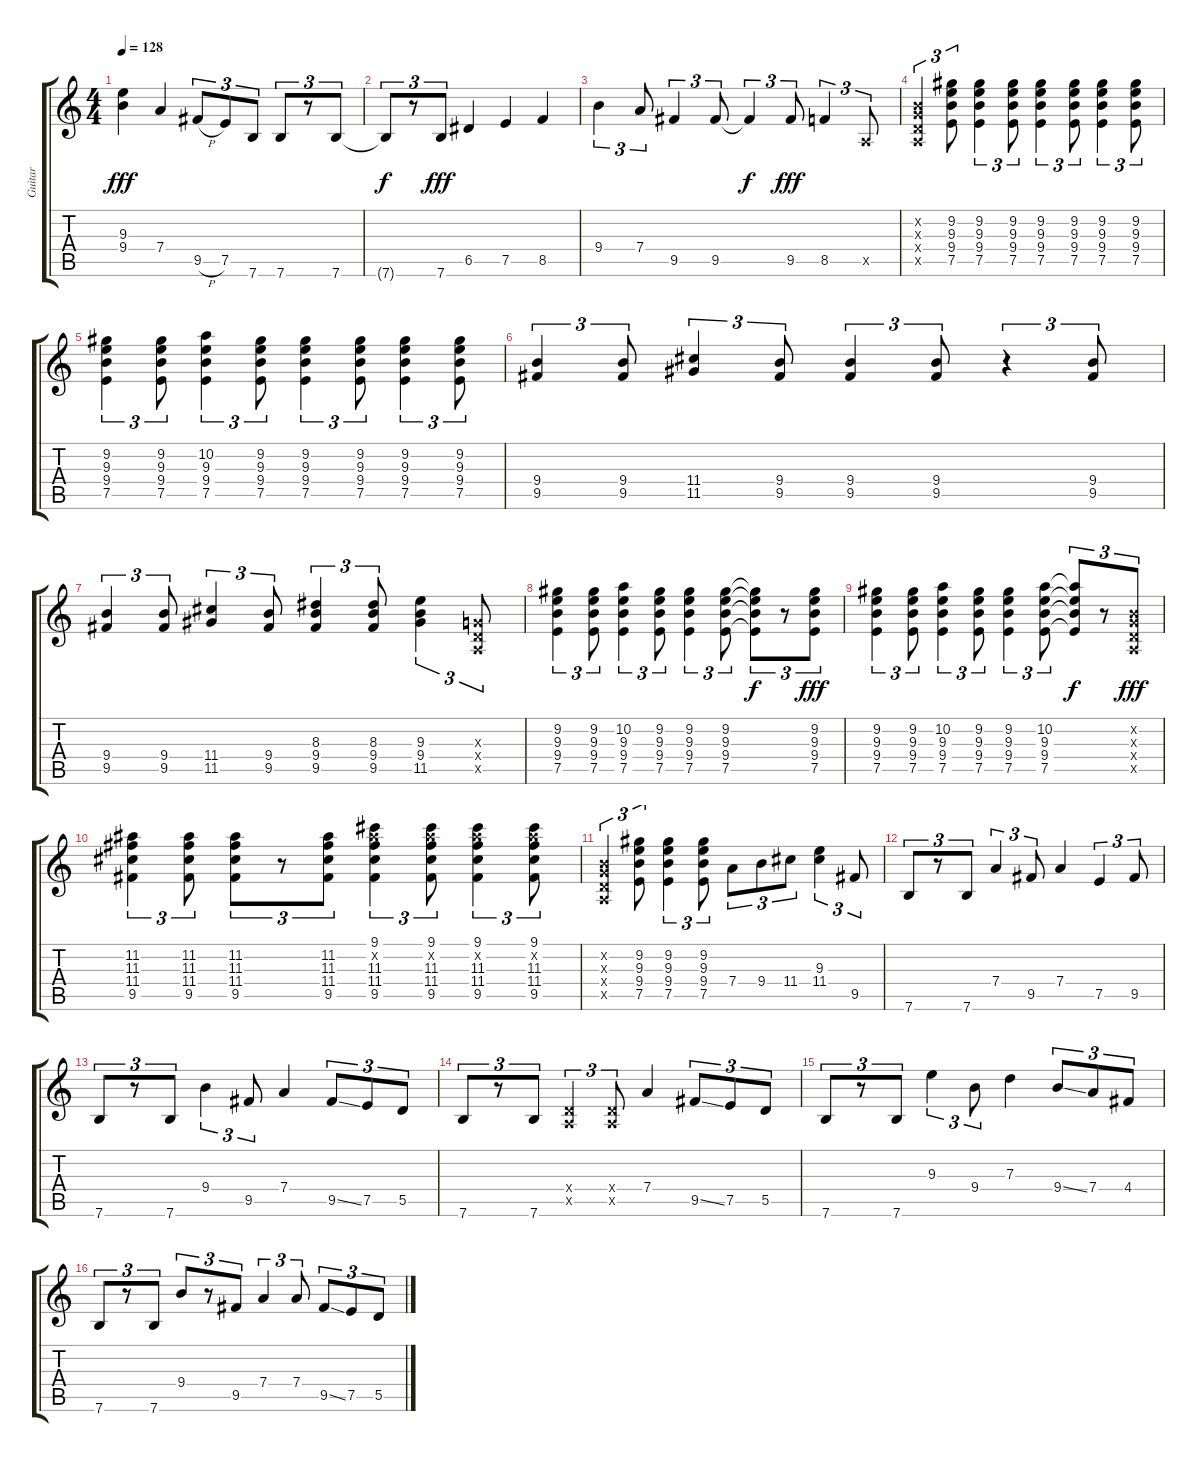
\track ("Guitar" "Guitar") {instrument distortionguitar}
\staff {score tabs}
\tuning (E4 B3 G3 D3 A2 E2) {hide}
\ts (4 4)
\tempo 128
\clef g2
\ks c
(9.3 9.4).4{dy fff} 7.4.4 9.5{h}.8{tu (3 2)} 7.5.8{tu (3 2)} 7.6.8{tu (3 2)} 7.6.8{tu (3 2)} r.8{tu (3 2)} 7.6.8{tu (3 2)} |
7.6{t}.8{tu (3 2) dy f} r.8{tu (3 2)} 7.6.8{tu (3 2) dy fff} 6.5.4 7.5.4 8.5.4 |
9.4.4{tu (3 2)} 7.4.8{tu (3 2)} 9.5.4{tu (3 2)} 9.5.8{tu (3 2)} 9.5{t}.4{tu (3 2) dy f} 9.5.8{tu (3 2) dy fff} 8.5.4{tu (3 2)} 0.5{x}.8{tu (3 2)} |
(0.2{x} 0.3{x} 0.4{x} 0.5{x}).4{tu (3 2)} (9.2 9.3 9.4 7.5).8{tu (3 2)} (9.2 9.3 9.4 7.5).4{tu (3 2)} (9.2 9.3 9.4 7.5).8{tu (3 2)} (9.2 9.3 9.4 7.5).4{tu (3 2)} (9.2 9.3 9.4 7.5).8{tu (3 2)} (9.2 9.3 9.4 7.5).4{tu (3 2)} (9.2 9.3 9.4 7.5).8{tu (3 2)} |
(9.2 9.3 9.4 7.5).4{tu (3 2)} (9.2 9.3 9.4 7.5).8{tu (3 2)} (10.2 9.3 9.4 7.5).4{tu (3 2)} (9.2 9.3 9.4 7.5).8{tu (3 2)} (9.2 9.3 9.4 7.5).4{tu (3 2)} (9.2 9.3 9.4 7.5).8{tu (3 2)} (9.2 9.3 9.4 7.5).4{tu (3 2)} (9.2 9.3 9.4 7.5).8{tu (3 2)} |
(9.4 9.5).4{tu (3 2)} (9.4 9.5).8{tu (3 2)} (11.4 11.5).4{tu (3 2)} (9.4 9.5).8{tu (3 2)} (9.4 9.5).4{tu (3 2)} (9.4 9.5).8{tu (3 2)} r.4{tu (3 2)} (9.4 9.5).8{tu (3 2)} |
(9.4 9.5).4{tu (3 2)} (9.4 9.5).8{tu (3 2)} (11.4 11.5).4{tu (3 2)} (9.4 9.5).8{tu (3 2)} (8.3 9.4 9.5).4{tu (3 2)} (8.3 9.4 9.5).8{tu (3 2)} (9.3 9.4 11.5).4{tu (3 2)} (0.3{x} 0.4{x} 0.5{x}).8{tu (3 2)} |
(9.2 9.3 9.4 7.5).4{tu (3 2)} (9.2 9.3 9.4 7.5).8{tu (3 2)} (10.2 9.3 9.4 7.5).4{tu (3 2)} (9.2 9.3 9.4 7.5).8{tu (3 2)} (9.2 9.3 9.4 7.5).4{tu (3 2)} (9.2 9.3 9.4 7.5).8{tu (3 2)} (9.2{t} 9.3{t} 9.4{t} 7.5{t}).8{tu (3 2) dy f} r.8{tu (3 2)} (9.2 9.3 9.4 7.5).8{tu (3 2) dy fff} |
(9.2 9.3 9.4 7.5).4{tu (3 2)} (9.2 9.3 9.4 7.5).8{tu (3 2)} (10.2 9.3 9.4 7.5).4{tu (3 2)} (9.2 9.3 9.4 7.5).8{tu (3 2)} (9.2 9.3 9.4 7.5).4{tu (3 2)} (10.2 9.3 9.4 7.5).8{tu (3 2)} (10.2{t} 9.3{t} 9.4{t} 7.5{t}).8{tu (3 2) dy f} r.8{tu (3 2)} (0.2{x} 0.3{x} 0.4{x} 0.5{x}).8{tu (3 2) dy fff} |
(11.2 11.3 11.4 9.5).4{tu (3 2)} (11.2 11.3 11.4 9.5).8{tu (3 2)} (11.2 11.3 11.4 9.5).8{tu (3 2)} r.8{tu (3 2)} (11.2 11.3 11.4 9.5).8{tu (3 2)} (9.1 11.2{x} 11.3 11.4 9.5).4{tu (3 2)} (9.1 11.2{x} 11.3 11.4 9.5).8{tu (3 2)} (9.1 11.2{x} 11.3 11.4 9.5).4{tu (3 2)} (9.1 11.2{x} 11.3 11.4 9.5).8{tu (3 2)} |
(0.2{x} 0.3{x} 0.4{x} 0.5{x}).4{tu (3 2)} (9.2 9.3 9.4 7.5).8{tu (3 2)} (9.2 9.3 9.4 7.5).4{tu (3 2)} (9.2 9.3 9.4 7.5).8{tu (3 2)} 7.4.8{tu (3 2)} 9.4.8{tu (3 2)} 11.4.8{tu (3 2)} (9.3 11.4).4{tu (3 2)} 9.5.8{tu (3 2)} |
7.6.8{tu (3 2)} r.8{tu (3 2)} 7.6.8{tu (3 2)} 7.4.4{tu (3 2)} 9.5.8{tu (3 2)} 7.4.4 7.5.4{tu (3 2)} 9.5.8{tu (3 2)} |
7.6.8{tu (3 2)} r.8{tu (3 2)} 7.6.8{tu (3 2)} 9.4.4{tu (3 2)} 9.5.8{tu (3 2)} 7.4.4 9.5{ss}.8{tu (3 2)} 7.5.8{tu (3 2)} 5.5.8{tu (3 2)} |
7.6.8{tu (3 2)} r.8{tu (3 2)} 7.6.8{tu (3 2)} (0.4{x} 0.5{x}).4{tu (3 2)} (0.4{x} 0.5{x}).8{tu (3 2)} 7.4.4 9.5{ss}.8{tu (3 2)} 7.5.8{tu (3 2)} 5.5.8{tu (3 2)} |
7.6.8{tu (3 2)} r.8{tu (3 2)} 7.6.8{tu (3 2)} 9.3.4{tu (3 2)} 9.4.8{tu (3 2)} 7.3.4 9.4{ss}.8{tu (3 2)} 7.4.8{tu (3 2)} 4.4.8{tu (3 2)} |
7.6.8{tu (3 2)} r.8{tu (3 2)} 7.6.8{tu (3 2)} 9.4.8{tu (3 2)} r.8{tu (3 2)} 9.5.8{tu (3 2)} 7.4.4{tu (3 2)} 7.4.8{tu (3 2)} 9.5{ss}.8{tu (3 2)} 7.5.8{tu (3 2)} 5.5.8{tu (3 2)}
